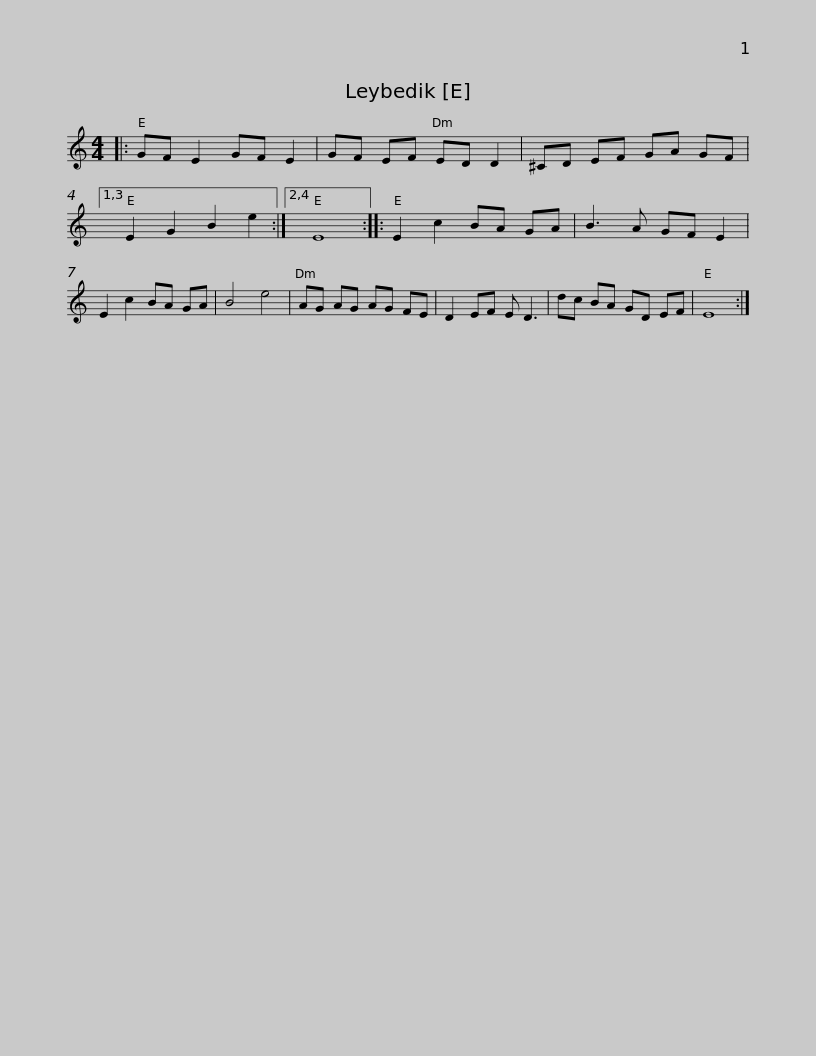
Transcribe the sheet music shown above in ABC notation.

X:1
L:1/8
M:4/4
I:linebreak $
K:C
V:1 treble
V:1
|: GF E2 GF E2 | GF EF ED D2 | ^CD EF GA GF |1,3 E2 G2 B2 e2 :|2,4 E8 :: %5
 E2 c2 BA GA | B3 A GF E2 |$ E2 c2 BA GA | B4 e4 | AG AG AG FE | %10
 D2 EF E D3 | dc BA GD EF | E8 :| %13
